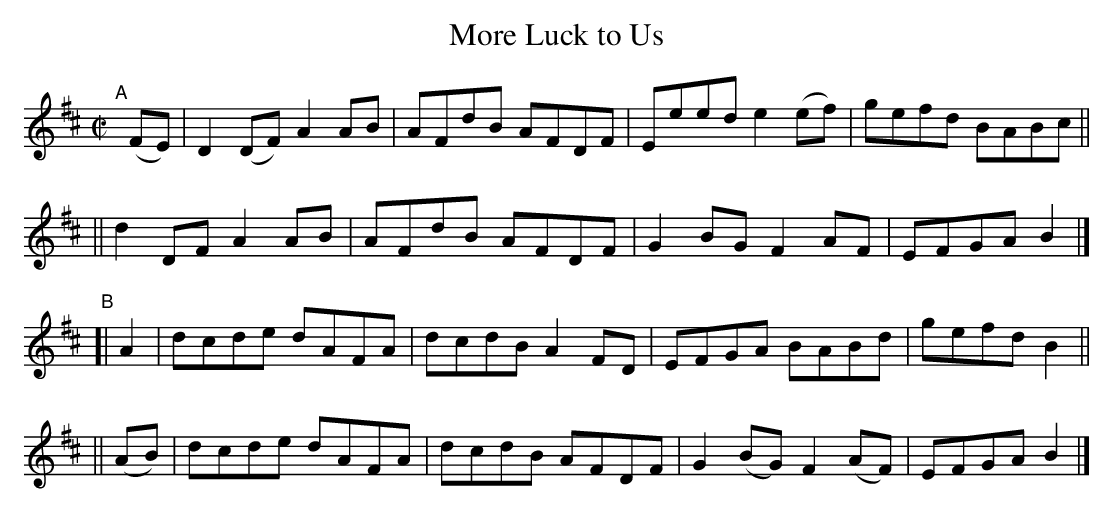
X:1
T: More Luck to Us
M: C|
L: 1/8
K: D
"^A"[|] (FE) \
| D2(DF) A2AB | AFdB AFDF | Eeed e2(ef) | gefd BABc ||
|| d2DF  A2AB | AFdB AFDF | G2BG F2AF | EFGAB2 |]
"^B"\
[| A2  | dcde dAFA | dcdB A2FD | EFGA BABd | gefd B2 ||
||(AB) | dcde dAFA | dcdB AFDF | G2(BG) F2(AF) | EFGAB2 |]
